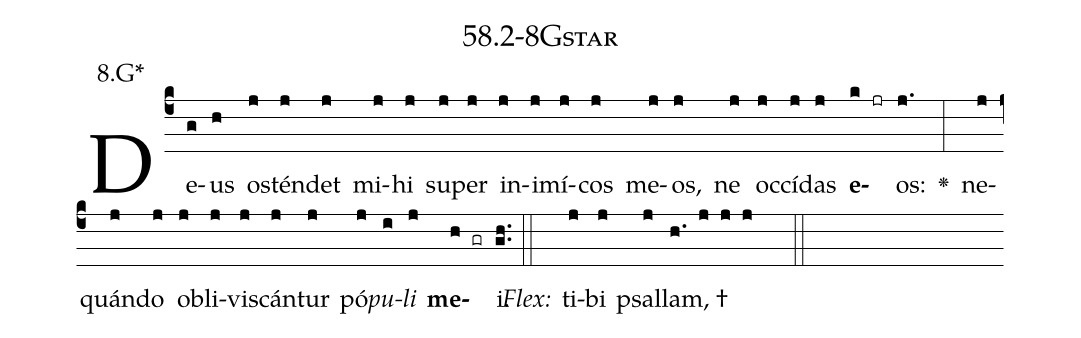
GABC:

name: 58.2-8Gstar;
annotation: 8.G*;
%%
(c4)De(g)us(h) os(j)tén(j)det(j) mi(j)hi(j) su(j)per(j) in(j)i(j)mí(j)cos(j) me(j)os,(j) ne(j) oc(j)cí(j)das(j) <b>e</b>(k jr)os:(j.) <v>\greheightstar</v>(:) ne(j)quán(j)do(j) ob(j)li(j)vis(j)cán(j)tur(j) pó(j)<i>pu</i>(i)<i>li</i>(j) <b>me</b>(h gr)i.(gh..) (::)
<i>Flex:</i>()  ti(j)bi(j) psal(j)lam, †(h. j j j  ::)

%E(j) u(j) o(i) u(j) a(h) e.(gh..) (::)
